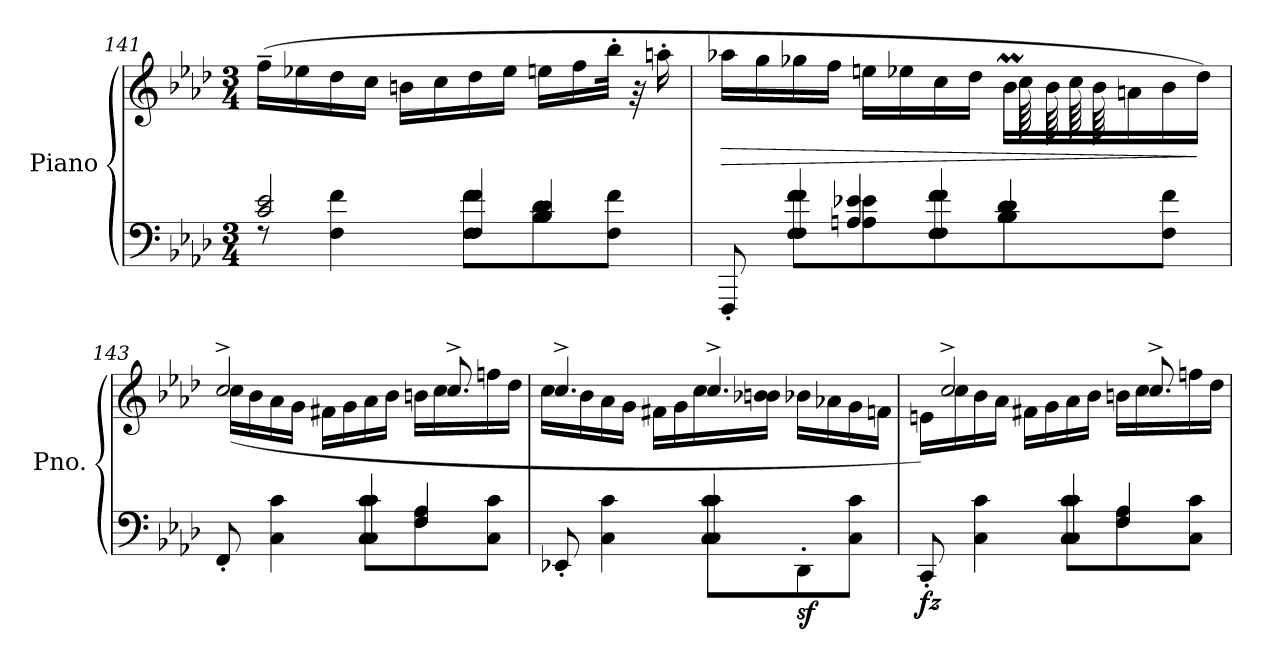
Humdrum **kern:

**kern	**kern	**dynam
*part1	*part1	*part1
*staff2	*staff1	*staff1/2
*I"Piano	*	*
*I'Pno.	*	*
*clefF4	*clefG2	*
*k[b-e-a-d-]	*k[b-e-a-d-]	*
*M3/4	*M3/4	*
=141	=141	=141
*^	*^	*
*	*^	*	*	*
2c/ 2e-/	8rF	4.ryy	(>16ff~\LL	2ryy	.
.	.	.	16ee-X\	.	.
.	4F\ 4f\	.	16dd-\	.	.
.	.	.	16cc\JJ	.	.
.	.	.	16bn\LL	.	.
.	.	.	16cc\	.	.
.	4F/ 4f/	8F\ 8f\L	16dd-\	.	.
.	.	.	16ee-\JJ	.	.
4B-/ 4d-/	.	8B-\ 8d-\	8ryy	16een\LL	.
.	.	.	.	16ff\	.
.	8ryy	8F\ 8f\J	32ryy	32bb-'\JJk	.
.	.	.	32rg	32ryy	.
.	.	.	16ryy	16aan'\	.
!!LO:PB:g=z	!!
=142	=142	=142	=142	=142	=142
!	!	!	!	!	!LO:HP:b
!	!	!	!	!	!LO:DY:n=1:a=2
8FFF'/	8ryy	4ryy	16aa-X\LL	2ryy	> other-dynamics
.	.	.	16gg\	.	.
8F\ 8f\L	4F/ 4f/	.	16gg-X\	.	.
.	.	.	16ff\JJ	.	.
8A-\ 8e-\	.	4An/ 4e-X/	16een\LL	.	.
.	.	.	16ee-X\	.	.
8F\ 8f\	4F/ 4f/	.	16cc\	.	.
.	.	.	16dd-\JJ	.	.
8B-\ 8d-\	.	4B-/ 4d-/	16b-M\LL	64cc	.
.	.	.	.	64b-	.
.	.	.	.	64cc	.
.	.	.	.	64b-	.
.	.	.	16an\	8.ryy	.
8F\ 8f\J	8ryy	.	16b-\	.	.
.	.	.	16dd-\JJ)	.	]
=143	=143	=143	=143	=143	=143
!	!	!	!	!	!LO:DY:a=2
!	!	!	!	!	!LO:DY:n=1:b
8FF'/	2ryy	4.ryy	2cc^/	(>16cc\LL	other-dynamics p
.	.	.	.	16b-\	.
4C\ 4c\	.	.	.	16a-\	.
.	.	.	.	16g\JJ	.
.	.	.	.	16f#X\LL	.
.	.	.	.	16g\	.
8C\ 8c\L	.	4C/ 4c/	.	16a-\	.
.	.	.	.	16b-\JJ	.
8F\ 8A-\	4F/ 4A-/	.	16ryy	16bn\LL	.
.	.	.	8.cc^/	16cc\	.
8C\ 8c\J	.	8ryy	.	16ffn\	.
.	.	.	.	16dd-\JJ	.
*	*v	*v	*	*	*
!!LO:LB:g=z	!!
=144	=144	=144	=144	=144
8EE-X'/	4.ryy	4.cc^/	16cc\LL	.
.	.	.	16b-\	.
4C\ 4c\	.	.	16a-\	.
.	.	.	16g\JJ	.
.	.	.	16f#X\LL	.
.	.	.	16g\	.
8C\ 8c\L	4C/ 4c/	4.cc^/	16cc\	.
.	.	.	16b-X\ 16bn\JJ	.
!	!	!	!	!LO:DY:b=2
8DD-'\	.	.	16b-X\LL	sf
.	.	.	16a-X\	.
8C\ 8c\J	8ryy	.	16g\	.
.	.	.	16fn\JJ	.
=145	=145	=145	=145	=145
*	*^	*	*	*
!	!	!	!	!	!LO:DY:b=2
8CC'/	2ryy	4.ryy	16ryy	16en\LL)	fz
.	.	.	2cc^/	16cc\	.
4C\ 4c\	.	.	.	16b-\	.
.	.	.	.	16a-\JJ	.
.	.	.	.	16f#X\LL	.
.	.	.	.	16g\	.
8C\ 8c\L	.	4C/ 4c/	.	16a-\	.
.	.	.	.	16b-\JJ	.
8F\ 8A-\	4F/ 4A-/	.	.	16bn\LL	.
.	.	.	8.cc^/	16cc\	.
8C\ 8c\J	.	8ryy	.	16ffn\	.
.	.	.	.	16dd-\JJ	.
*v	*v	*v	*	*	*
*	*v	*v	*
=	=	=
*-	*-	*-
